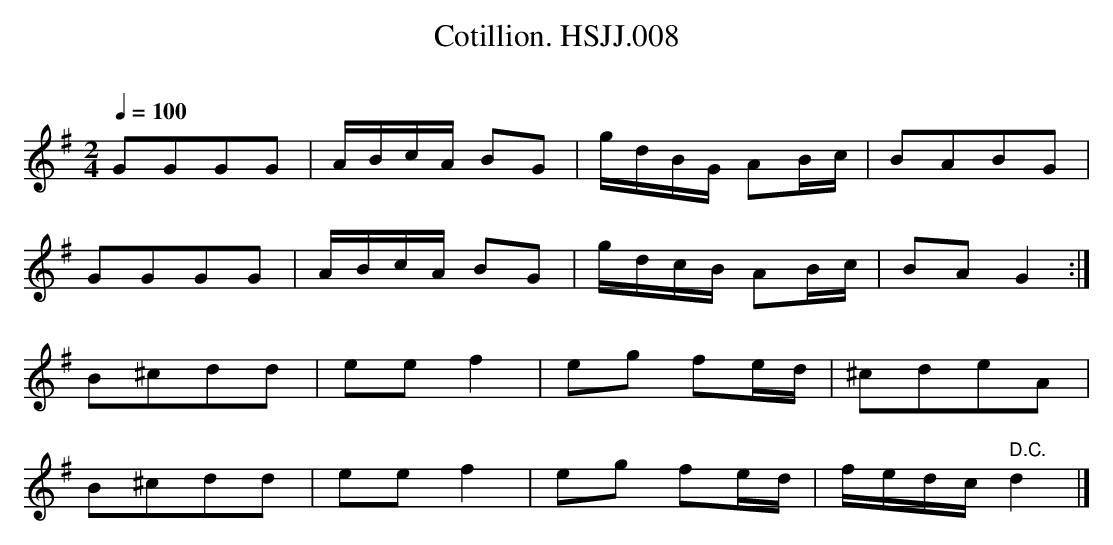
X:1
T:Cotillion. HSJJ.008
M:2/4
L:1/8
Q:1/4=100
O:
K:G
GGGG|A/B/c/A/ BG|g/d/B/G/ AB/c/|BABG|
GGGG|A/B/c/A/ BG|g/d/c/B/ AB/c/|BAG2:|
B^cdd|eef2|eg fe/d/|^cdeA|
B^cdd|eef2|eg fe/d/|f/e/d/c/" D.C."d2|]
